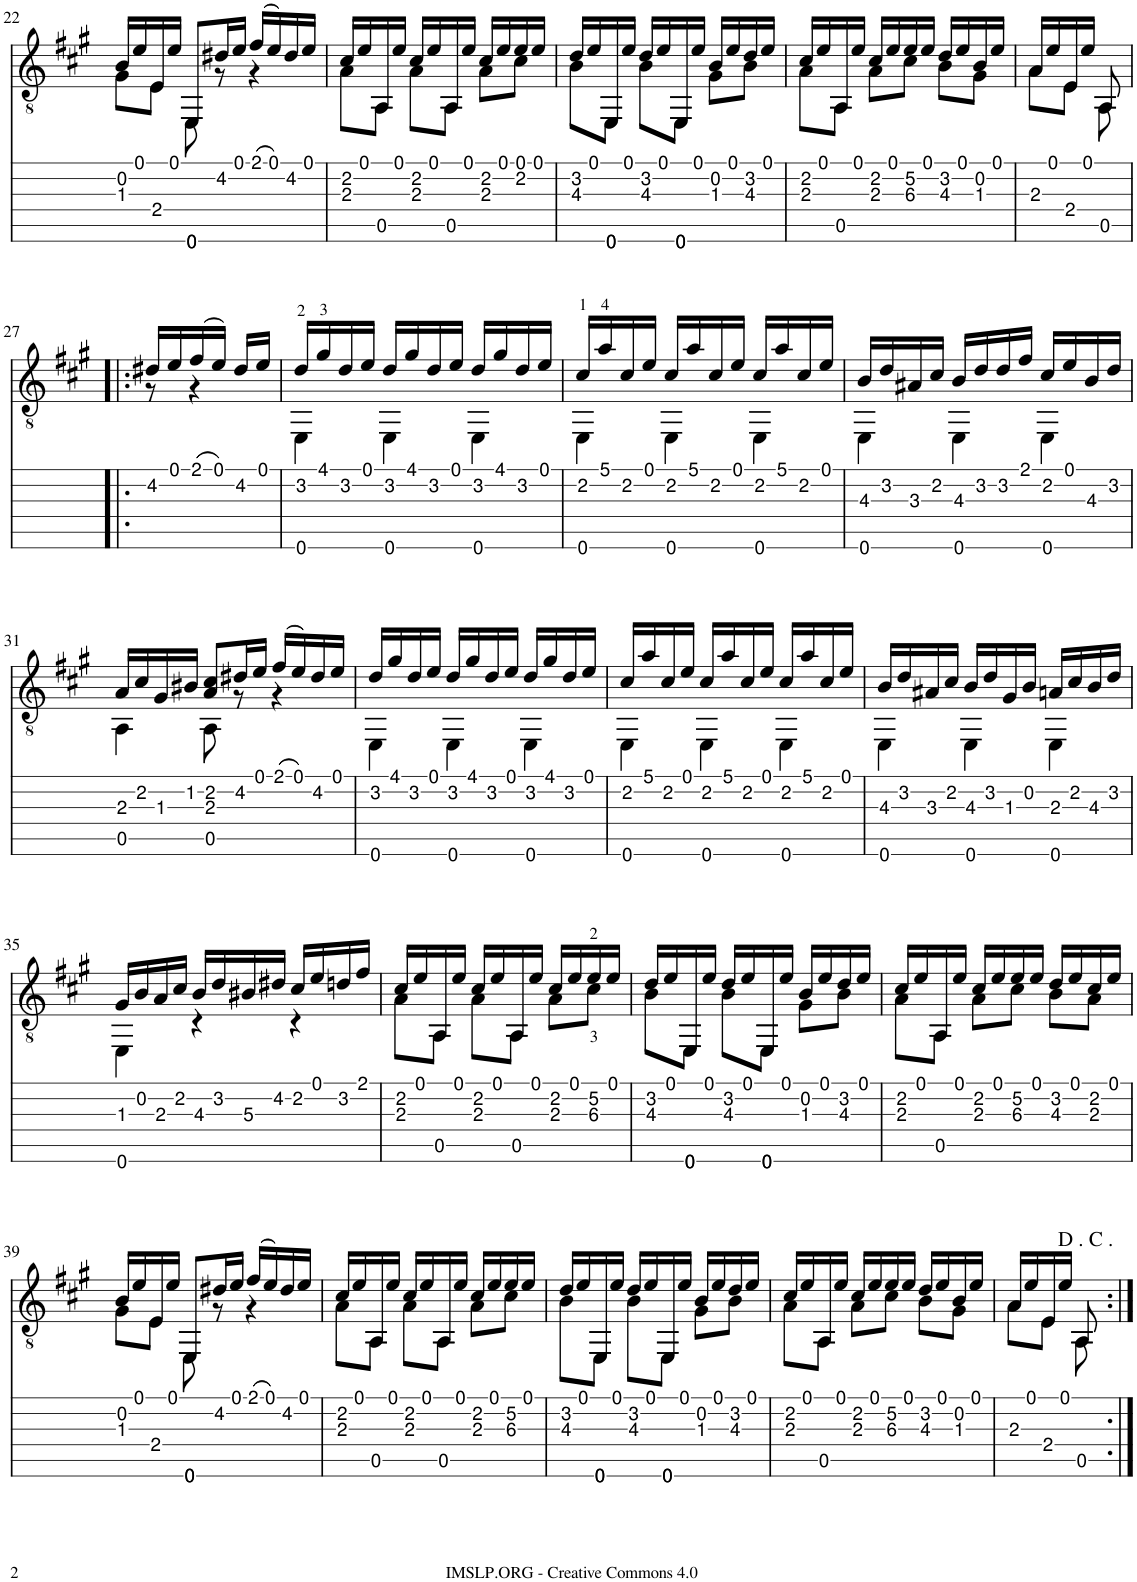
**kern	**kern
*part1	*part1
*staff2	*staff1
*I"Guitar	*
*I'Guit.	*
!!LO:PB:g=z
*	*clefGv2
*k[f#c#g#]	*k[f#c#g#]
*M3/4	*M3/4
=22	=22
*^	*^
16BLL	8G#L	16B/LL	8G#\L
16eJ	.	16e/	.
16EL	8EJ	16E/	8E\J
16eJJ	.	16e/JJ	.
8EEL	8EE	8EE/L	8EE\
16d#L	8r	16d#X/L	8r
16eJJ	.	16e/JJ	.
16f#LL	4r	(16f#/LL	4r
16eJ	.	16e/)	.
16d#L	.	16d#/	.
16eJJ	.	16e/JJ	.
=23	=23	=23	=23
16c#LL	8AL	16c#/LL	8A\L
16eJ	.	16e/	.
16AAL	8AAJ	16AA/	8AA\J
16eJJ	.	16e/JJ	.
16c#LL	8AL	16c#/LL	8A\L
16eJ	.	16e/	.
16AAL	8AAJ	16AA/	8AA\J
16eJJ	.	16e/JJ	.
16c#LL	8AL	16c#/LL	8A\L
16eJ	.	16e/	.
16eL	8c#J	16e/	8c#\J
16eJJ	.	16e/JJ	.
=24	=24	=24	=24
16dLL	8BL	16d/LL	8B\L
16eJ	.	16e/	.
16EEL	8EEJ	16EE/	8EE\J
16eJJ	.	16e/JJ	.
16dLL	8BL	16d/LL	8B\L
16eJ	.	16e/	.
16EEL	8EEJ	16EE/	8EE\J
16eJJ	.	16e/JJ	.
16BLL	8G#L	16B/LL	8G#\L
16eJ	.	16e/	.
16dL	8BJ	16d/	8B\J
16eJJ	.	16e/JJ	.
=25	=25	=25	=25
16c#LL	8AL	16c#/LL	8A\L
16eJ	.	16e/	.
16AAL	8AAJ	16AA/	8AA\J
16eJJ	.	16e/JJ	.
16c#LL	8AL	16c#/LL	8A\L
16eJ	.	16e/	.
16eL	8c#J	16e/	8c#\J
16eJJ	.	16e/JJ	.
16dLL	8BL	16d/LL	8B\L
16eJ	.	16e/	.
16BL	8G#J	16B/	8G#\J
16eJJ	.	16e/JJ	.
=26	=26	=26	=26
16ALL	8AL	16A/LL	8A\L
16eJ	.	16e/	.
16EL	8EJ	16E/	8E\J
16eJJ	.	16e/JJ	.
8AAJ	8AAJ	8AA/	8AA\
!!LO:LB:g=z	!!
=27!|:	=27!|:	=27!|:	=27!|:
16d#LL	8r	16d#X/LL	8r
16eJJ	.	16e/	.
16f#LL	4r	(16f#/	4r
16eJ	.	16e/JJ)	.
16d#L	.	16d#/LL	.
16eJJ	.	16e/JJ	.
=28	=28	=28	=28
16dLL	4EE	16d/LL	4EE\
16g#J	.	16g#/	.
16dL	.	16d/	.
16eJJ	.	16e/JJ	.
16dLL	4EE	16d/LL	4EE\
16g#J	.	16g#/	.
16dL	.	16d/	.
16eJJ	.	16e/JJ	.
16dLL	4EE	16d/LL	4EE\
16g#J	.	16g#/	.
16dL	.	16d/	.
16eJJ	.	16e/JJ	.
=29	=29	=29	=29
16c#LL	4EE	16c#/LL	4EE\
16aJ	.	16a/	.
16c#L	.	16c#/	.
16eJJ	.	16e/JJ	.
16c#LL	4EE	16c#/LL	4EE\
16aJ	.	16a/	.
16c#L	.	16c#/	.
16eJJ	.	16e/JJ	.
16c#LL	4EE	16c#/LL	4EE\
16aJ	.	16a/	.
16c#L	.	16c#/	.
16eJJ	.	16e/JJ	.
=30	=30	=30	=30
16BLL	4EE	16B/LL	4EE\
16dJ	.	16d/	.
16A#L	.	16A#X/	.
16c#JJ	.	16c#/JJ	.
16BLL	4EE	16B/LL	4EE\
16dJ	.	16d/	.
16dL	.	16d/	.
16f#JJ	.	16f#/JJ	.
16c#LL	4EE	16c#/LL	4EE\
16eJ	.	16e/	.
16BL	.	16B/	.
16dJJ	.	16d/JJ	.
!!LO:LB:g=z	!!
=31	=31	=31	=31
16ALL	4AA	16A/LL	4AA\
16c#J	.	16c#/	.
16G#L	.	16G#/	.
16B#JJ	.	16B#X/JJ	.
8A\ 8c#\L	8AA	8A/ 8c#/L	8AA\
16d#L	8r	16d#X/L	8r
16eJJ	.	16e/JJ	.
16f#LL	4r	(16f#/LL	4r
16eJ	.	16e/)	.
16d#L	.	16d#/	.
16eJJ	.	16e/JJ	.
=32	=32	=32	=32
16dLL	4EE	16d/LL	4EE\
16g#J	.	16g#/	.
16dL	.	16d/	.
16eJJ	.	16e/JJ	.
16dLL	4EE	16d/LL	4EE\
16g#J	.	16g#/	.
16dL	.	16d/	.
16eJJ	.	16e/JJ	.
16dLL	4EE	16d/LL	4EE\
16g#J	.	16g#/	.
16dL	.	16d/	.
16eJJ	.	16e/JJ	.
=33	=33	=33	=33
16c#LL	4EE	16c#/LL	4EE\
16aJ	.	16a/	.
16c#L	.	16c#/	.
16eJJ	.	16e/JJ	.
16c#LL	4EE	16c#/LL	4EE\
16aJ	.	16a/	.
16c#L	.	16c#/	.
16eJJ	.	16e/JJ	.
16c#LL	4EE	16c#/LL	4EE\
16aJ	.	16a/	.
16c#L	.	16c#/	.
16eJJ	.	16e/JJ	.
=34	=34	=34	=34
16BLL	4EE	16B/LL	4EE\
16dJ	.	16d/	.
16A#L	.	16A#X/	.
16c#JJ	.	16c#/JJ	.
16BLL	4EE	16B/LL	4EE\
16dJ	.	16d/	.
16G#L	.	16G#/	.
16BJJ	.	16B/JJ	.
16ALL	4EE	16An/LL	4EE\
16c#J	.	16c#/	.
16BL	.	16B/	.
16dJJ	.	16d/JJ	.
!!LO:LB:g=z	!!
=35	=35	=35	=35
16G#LL	4EE	16G#/LL	4EE\
16BJ	.	16B/	.
16AL	.	16A/	.
16c#JJ	.	16c#/JJ	.
16BLL	4r	16B/LL	4r
16dJ	.	16d/	.
16B#L	.	16B#X/	.
16d#JJ	.	16d#X/JJ	.
16c#LL	4r	16c#/LL	4r
16eJ	.	16e/	.
16dL	.	16dn/	.
16f#JJ	.	16f#/JJ	.
=36	=36	=36	=36
16c#LL	8AL	16c#/LL	8A\L
16eJ	.	16e/	.
16AAL	8AAJ	16AA/	8AA\J
16eJJ	.	16e/JJ	.
16c#LL	8AL	16c#/LL	8A\L
16eJ	.	16e/	.
16AAL	8AAJ	16AA/	8AA\J
16eJJ	.	16e/JJ	.
16c#LL	8AL	16c#/LL	8A\L
16eJ	.	16e/	.
16eL	8c#J	16e/	8c#\J
16eJJ	.	16e/JJ	.
=37	=37	=37	=37
16dLL	8BL	16d/LL	8B\L
16eJ	.	16e/	.
16EEL	8EEJ	16EE/	8EE\J
16eJJ	.	16e/JJ	.
16dLL	8BL	16d/LL	8B\L
16eJ	.	16e/	.
16EEL	8EEJ	16EE/	8EE\J
16eJJ	.	16e/JJ	.
16BLL	8G#L	16B/LL	8G#\L
16eJ	.	16e/	.
16dL	8BJ	16d/	8B\J
16eJJ	.	16e/JJ	.
=38	=38	=38	=38
16c#LL	8AL	16c#/LL	8A\L
16eJ	.	16e/	.
16AAL	8AAJ	16AA/	8AA\J
16eJJ	.	16e/JJ	.
16c#LL	8AL	16c#/LL	8A\L
16eJ	.	16e/	.
16eL	8c#J	16e/	8c#\J
16eJJ	.	16e/JJ	.
16dLL	8BL	16d/LL	8B\L
16eJ	.	16e/	.
16c#L	8AJ	16c#/	8A\J
16eJJ	.	16e/JJ	.
!!LO:LB:g=z	!!
=39	=39	=39	=39
16BLL	8G#L	16B/LL	8G#\L
16eJ	.	16e/	.
16EL	8EJ	16E/	8E\J
16eJJ	.	16e/JJ	.
8EEL	8EE	8EE/L	8EE\
16d#L	8r	16d#X/L	8r
16eJJ	.	16e/JJ	.
16f#LL	4r	(16f#/LL	4r
16eJ	.	16e/)	.
16d#L	.	16d#/	.
16eJJ	.	16e/JJ	.
=40	=40	=40	=40
16c#LL	8AL	16c#/LL	8A\L
16eJ	.	16e/	.
16AAL	8AAJ	16AA/	8AA\J
16eJJ	.	16e/JJ	.
16c#LL	8AL	16c#/LL	8A\L
16eJ	.	16e/	.
16AAL	8AAJ	16AA/	8AA\J
16eJJ	.	16e/JJ	.
16c#LL	8AL	16c#/LL	8A\L
16eJ	.	16e/	.
16eL	8c#J	16e/	8c#\J
16eJJ	.	16e/JJ	.
=41	=41	=41	=41
16dLL	8BL	16d/LL	8B\L
16eJ	.	16e/	.
16EEL	8EEJ	16EE/	8EE\J
16eJJ	.	16e/JJ	.
16dLL	8BL	16d/LL	8B\L
16eJ	.	16e/	.
16EEL	8EEJ	16EE/	8EE\J
16eJJ	.	16e/JJ	.
16BLL	8G#L	16B/LL	8G#\L
16eJ	.	16e/	.
16dL	8BJ	16d/	8B\J
16eJJ	.	16e/JJ	.
=42	=42	=42	=42
16c#LL	8AL	16c#/LL	8A\L
16eJ	.	16e/	.
16AAL	8AAJ	16AA/	8AA\J
16eJJ	.	16e/JJ	.
16c#LL	8AL	16c#/LL	8A\L
16eJ	.	16e/	.
16eL	8c#J	16e/	8c#\J
16eJJ	.	16e/JJ	.
16dLL	8BL	16d/LL	8B\L
16eJ	.	16e/	.
16BL	8G#J	16B/	8G#\J
16eJJ	.	16e/JJ	.
=43	=43	=43	=43
16ALL	8AL	16A/LL	8A\L
16eJ	.	16e/	.
16EL	8EJ	16E/	8E\J
16eJJ	.	16e/JJ	.
8AAJ	8AAJ	8AA/	8AA\
*v	*v	*	*
*	*v	*v
=:|!	=:|!
*-	*-
